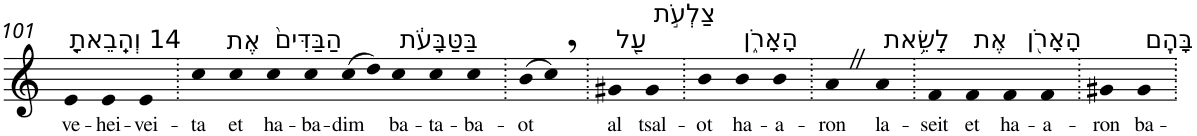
**kern	**text
*part1	*part1
*staff1	*staff1
*I"Piano	*
*I'Pno	*
!!LO:PB:g=z
*clefG2	*
*k[]	*
=101	=101
!LO:TX:a:t=14 וְהֵֽבֵאתָ֤	!
!	!LO:LY:b
4e	ve-
!	!LO:LY:b
4e	-hei-
!	!LO:LY:b
4e	-vei-
=102.	=102.
!	!LO:LY:b
4cc	-ta
!LO:TX:a:t=אֶת	!
!	!LO:LY:b
4cc	et
!LO:TX:a:t=הַבַּדִּים֙	!
!	!LO:LY:b
4cc	ha-
!	!LO:LY:b
4cc	-ba-
!	!LO:LY:b
(8cc	-dim
8dd)	.
!LO:TX:a:t=בַּטַּבָּעֹ֔ת	!
!	!LO:LY:b
4cc	ba-
!	!LO:LY:b
4cc	-ta-
!	!LO:LY:b
4cc	-ba-
=103.	=103.
!	!LO:LY:b
(8b	-ot
8cc,)	.
=104.	=104.
!LO:TX:a:t=עַ֖ל	!
!	!LO:LY:b
4g#X	al
!LO:TX:a:t=צַלְעֹ֣ת	!
!	!LO:LY:b
4g#	tsal-
=105.	=105.
!	!LO:LY:b
4b	-ot
!LO:TX:a:t=הָאָרֹ֑ן	!
!	!LO:LY:b
4b	ha-
!	!LO:LY:b
4b	-a-
=106.	=106.
!	!LO:LY:b
4aZ	-ron
!LO:TX:a:t=לָשֵׂ֥את	!
!	!LO:LY:b
4a	la-
=107.	=107.
!	!LO:LY:b
4f	-seit
!LO:TX:a:t=אֶת	!
!	!LO:LY:b
4f	et
!LO:TX:a:t=הָאָרֹ֖ן	!
!	!LO:LY:b
4f	ha-
!	!LO:LY:b
4f	-a-
=108.	=108.
!	!LO:LY:b
4g#X	-ron
!LO:TX:a:t=בָּהֶֽם	!
!	!LO:LY:b
4g#	ba-
=.	=.
*-	*-
